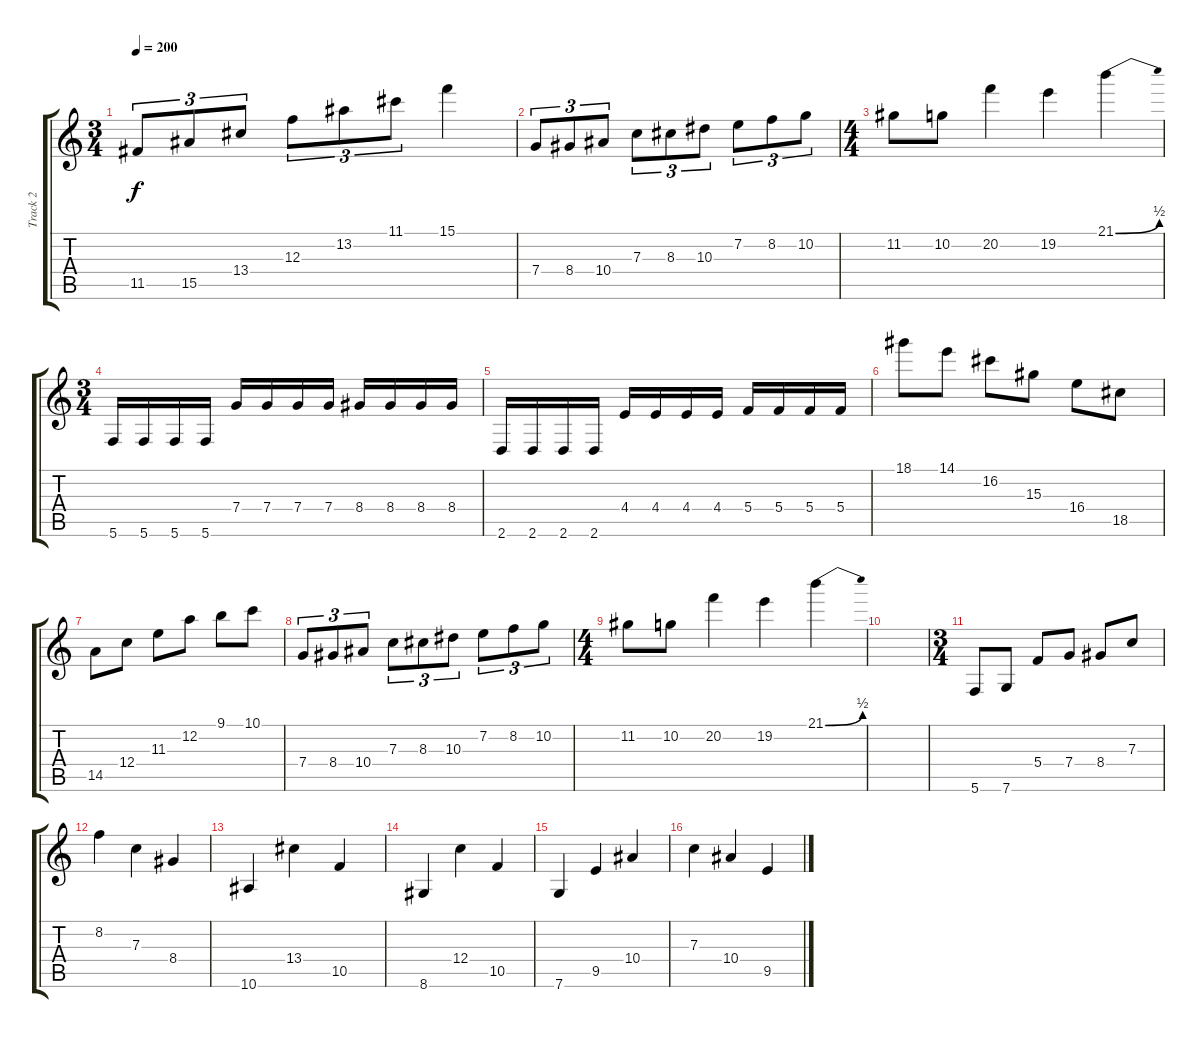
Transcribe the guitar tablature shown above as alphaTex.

\track ("Track 2" "Track 2") {instrument overdrivenguitar}
\staff {score tabs}
\tuning (D4 A3 F3 C3 G2 C2) {hide}
\ts (3 4)
\tempo 200
\clef g2
\ks c
11.5.8{tu (3 2) dy f} 15.5.8{tu (3 2)} 13.4.8{tu (3 2)} 12.3.8{tu (3 2)} 13.2.8{tu (3 2)} 11.1.8{tu (3 2)} 15.1.4 |
7.4.8{tu (3 2)} 8.4.8{tu (3 2)} 10.4.8{tu (3 2)} 7.3.8{tu (3 2)} 8.3.8{tu (3 2)} 10.3.8{tu (3 2)} 7.2.8{tu (3 2)} 8.2.8{tu (3 2)} 10.2.8{tu (3 2)} |
\ts (4 4)
11.2.8 10.2.8 20.2.4 19.2.4 21.1{be (bend 0 0 60 2)}.4 |
\ts (3 4)
5.6.16 5.6.16 5.6.16 5.6.16 7.4.16 7.4.16 7.4.16 7.4.16 8.4.16 8.4.16 8.4.16 8.4.16 |
2.6.16 2.6.16 2.6.16 2.6.16 4.4.16 4.4.16 4.4.16 4.4.16 5.4.16 5.4.16 5.4.16 5.4.16 |
18.1.8 14.1.8 16.2.8 15.3.8 16.4.8 18.5.8 |
14.5.8 12.4.8 11.3.8 12.2.8 9.1.8 10.1.8 |
7.4.8{tu (3 2)} 8.4.8{tu (3 2)} 10.4.8{tu (3 2)} 7.3.8{tu (3 2)} 8.3.8{tu (3 2)} 10.3.8{tu (3 2)} 7.2.8{tu (3 2)} 8.2.8{tu (3 2)} 10.2.8{tu (3 2)} |
\ts (4 4)
11.2.8 10.2.8 20.2.4 19.2.4 21.1{be (bend 0 0 60 2)}.4 |
|
\ts (3 4)
5.6.8 7.6.8 5.4.8 7.4.8 8.4.8 7.3.8 |
8.2.4 7.3.4 8.4.4 |
10.6.4 13.4.4 10.5.4 |
8.6.4 12.4.4 10.5.4 |
7.6.4 9.5.4 10.4.4 |
7.3.4 10.4.4 9.5.4
